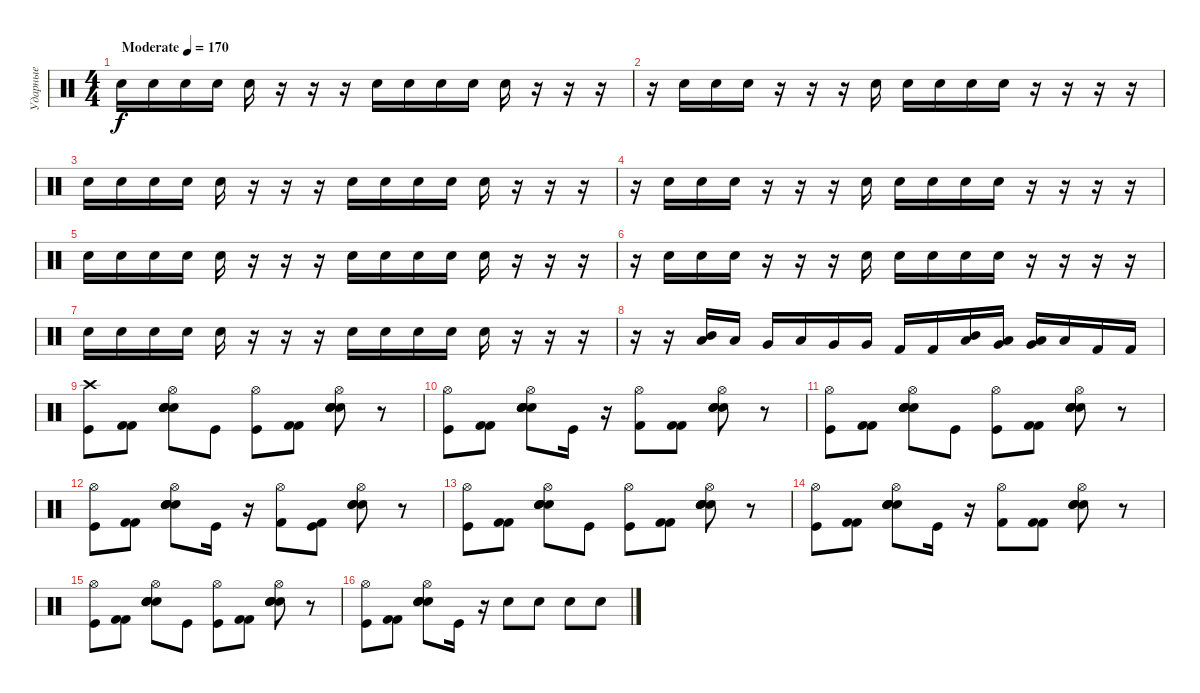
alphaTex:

\track ("Ударные" "Ударные") {instrument percussion}
\staff {score}
\articulation defaults
\ts (4 4)
\tempo (170 "Moderate")
\clef neutral
\ks c "Electric Snare (hit)".16{dy f balance 11} "Electric Snare (hit)".16 "Electric Snare (hit)".16 "Electric Snare (hit)".16 "Electric Snare (hit)".16
r.16 r.16 r.16 "Electric Snare (hit)".16 "Electric Snare (hit)".16 "Electric Snare (hit)".16 "Electric Snare (hit)".16 "Electric Snare (hit)".16 r.16 r.16 r.16 |
r.16 "Electric Snare (hit)".16 "Electric Snare (hit)".16 "Electric Snare (hit)".16 r.16 r.16 r.16 "Electric Snare (hit)".16 "Electric Snare (hit)".16 "Electric Snare (hit)".16 "Electric Snare (hit)".16 "Electric Snare (hit)".16 r.16 r.16 r.16 r.16 |
"Electric Snare (hit)".16{balance 5} "Electric Snare (hit)".16 "Electric Snare (hit)".16 "Electric Snare (hit)".16 "Electric Snare (hit)".16 r.16 r.16 r.16 "Electric Snare (hit)".16 "Electric Snare (hit)".16 "Electric Snare (hit)".16 "Electric Snare (hit)".16 "Electric Snare (hit)".16 r.16 r.16 r.16 |
r.16 "Electric Snare (hit)".16 "Electric Snare (hit)".16 "Electric Snare (hit)".16 r.16 r.16 r.16 "Electric Snare (hit)".16 "Electric Snare (hit)".16 "Electric Snare (hit)".16 "Electric Snare (hit)".16 "Electric Snare (hit)".16 r.16 r.16 r.16 r.16 |
"Electric Snare (hit)".16{balance 11} "Electric Snare (hit)".16 "Electric Snare (hit)".16 "Electric Snare (hit)".16 "Electric Snare (hit)".16 r.16 r.16 r.16 "Electric Snare (hit)".16 "Electric Snare (hit)".16 "Electric Snare (hit)".16 "Electric Snare (hit)".16 "Electric Snare (hit)".16 r.16 r.16 r.16 |
r.16 "Electric Snare (hit)".16 "Electric Snare (hit)".16 "Electric Snare (hit)".16 r.16 r.16 r.16 "Electric Snare (hit)".16 "Electric Snare (hit)".16 "Electric Snare (hit)".16 "Electric Snare (hit)".16 "Electric Snare (hit)".16 r.16 r.16 r.16 r.16 |
"Electric Snare (hit)".16{balance 8} "Electric Snare (hit)".16 "Electric Snare (hit)".16 "Electric Snare (hit)".16 "Electric Snare (hit)".16 r.16 r.16 r.16 "Electric Snare (hit)".16 "Electric Snare (hit)".16 "Electric Snare (hit)".16 "Electric Snare (hit)".16 "Electric Snare (hit)".16 r.16 r.16 r.16 |
r.16 r.16 ("Low Tom (hit)" "Mid Tom (hit)").16 "Low Tom (hit)".16 "Very Low Tom (hit)".16 "Low Floor Tom (hit)".16 "Very Low Tom (hit)".16 "Very Low Tom (hit)".16 "Kick (hit) 2".16 "Kick (hit) 2".16 ("Mid Tom (hit)" "Low Tom (hit)").16 ("Low Tom (hit)" "Very Low Tom (hit)").16 ("Very Low Tom (hit)" "Low Floor Tom (hit)").16 "Low Floor Tom (hit)".16 "Kick (hit) 2".16 "Kick (hit) 2".16 |
("Crash high (hit)" "Kick (hit)").8 ("Kick (hit) 2" "Kick (hit) 2").8 ("Electric Snare (hit)" "Electric Snare (hit)" "Electric Snare (hit)" "Electric Snare (hit)" "Hi-Hat (open)").8 "Kick (hit)".8 ("Kick (hit)" "Hi-Hat (open)").8 ("Kick (hit) 2" "Kick (hit) 2").8 ("Electric Snare (hit)" "Electric Snare (hit)" "Electric Snare (hit)" "Electric Snare (hit)" "Hi-Hat (open)").8 r.8 |
("Hi-Hat (open)" "Kick (hit)").8 ("Kick (hit) 2" "Kick (hit) 2").8 ("Electric Snare (hit)" "Electric Snare (hit)" "Electric Snare (hit)" "Electric Snare (hit)" "Hi-Hat (open)").8 "Kick (hit)".16 r.16 ("Kick (hit) 2" "Hi-Hat (open)").8 ("Kick (hit) 2" "Kick (hit) 2").8 ("Electric Snare (hit)" "Electric Snare (hit)" "Electric Snare (hit)" "Hi-Hat (open)").8 r.8 |
("Hi-Hat (open)" "Kick (hit)").8 ("Kick (hit) 2" "Kick (hit) 2").8 ("Electric Snare (hit)" "Electric Snare (hit)" "Electric Snare (hit)" "Electric Snare (hit)" "Hi-Hat (open)").8 "Kick (hit)".8 ("Kick (hit)" "Hi-Hat (open)").8 ("Kick (hit) 2" "Kick (hit) 2").8 ("Electric Snare (hit)" "Electric Snare (hit)" "Electric Snare (hit)" "Electric Snare (hit)" "Hi-Hat (open)").8 r.8 |
("Hi-Hat (open)" "Kick (hit)").8 ("Kick (hit) 2" "Kick (hit) 2").8 ("Electric Snare (hit)" "Electric Snare (hit)" "Electric Snare (hit)" "Electric Snare (hit)" "Hi-Hat (open)").8 "Kick (hit)".16 r.16 ("Kick (hit) 2" "Hi-Hat (open)").8 ("Kick (hit)" "Kick (hit) 2").8 ("Electric Snare (hit)" "Electric Snare (hit)" "Electric Snare (hit)" "Hi-Hat (open)").8 r.8 |
("Hi-Hat (open)" "Kick (hit)").8 ("Kick (hit) 2" "Kick (hit) 2").8 ("Electric Snare (hit)" "Electric Snare (hit)" "Electric Snare (hit)" "Electric Snare (hit)" "Hi-Hat (open)").8 "Kick (hit)".8 ("Kick (hit)" "Hi-Hat (open)").8 ("Kick (hit) 2" "Kick (hit) 2").8 ("Electric Snare (hit)" "Electric Snare (hit)" "Electric Snare (hit)" "Electric Snare (hit)" "Hi-Hat (open)").8 r.8 |
("Hi-Hat (open)" "Kick (hit)").8 ("Kick (hit) 2" "Kick (hit) 2").8 ("Electric Snare (hit)" "Electric Snare (hit)" "Electric Snare (hit)" "Electric Snare (hit)" "Hi-Hat (open)").8 "Kick (hit)".16 r.16 ("Kick (hit) 2" "Hi-Hat (open)").8 ("Kick (hit) 2" "Kick (hit) 2").8 ("Electric Snare (hit)" "Electric Snare (hit)" "Electric Snare (hit)" "Hi-Hat (open)").8 r.8 |
("Hi-Hat (open)" "Kick (hit)").8 ("Kick (hit) 2" "Kick (hit) 2").8 ("Electric Snare (hit)" "Electric Snare (hit)" "Electric Snare (hit)" "Electric Snare (hit)" "Hi-Hat (open)").8 "Kick (hit)".8 ("Kick (hit)" "Hi-Hat (open)").8 ("Kick (hit) 2" "Kick (hit) 2").8 ("Electric Snare (hit)" "Electric Snare (hit)" "Electric Snare (hit)" "Electric Snare (hit)" "Hi-Hat (open)").8 r.8 |
("Hi-Hat (open)" "Kick (hit)").8 ("Kick (hit) 2" "Kick (hit) 2").8 ("Electric Snare (hit)" "Electric Snare (hit)" "Electric Snare (hit)" "Electric Snare (hit)" "Hi-Hat (open)").8 "Kick (hit)".16 r.16 "Electric Snare (hit)".8 "Electric Snare (hit)".8 "Electric Snare (hit)".8 "Electric Snare (hit)".8
